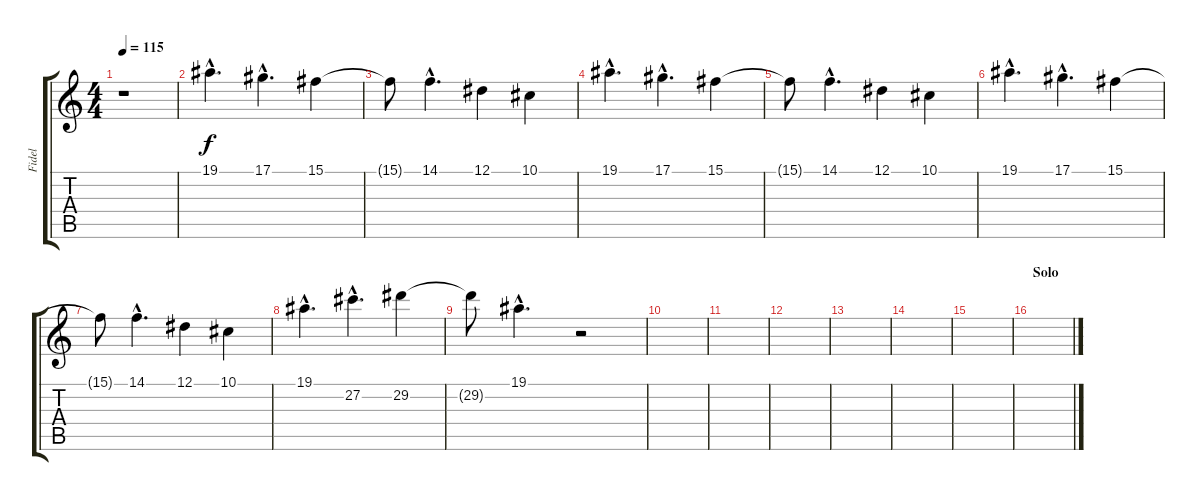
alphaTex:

\track ("Fidel" "Fidel") {instrument electricpiano2}
\staff {score tabs}
\tuning (Eb4 Bb3 Gb3 Db3 Ab2 Eb2) {hide}
\ts (4 4)
\tempo 115
\clef g2
\ks c
r.1{dy f} |
19.1{hac}.4{d} 17.1{hac}.4{d} 15.1.4 |
15.1{t}.8 14.1{hac}.4{d} 12.1.4 10.1.4 |
19.1{hac}.4{d} 17.1{hac}.4{d} 15.1.4 |
15.1{t}.8 14.1{hac}.4{d} 12.1.4 10.1.4 |
19.1{hac}.4{d} 17.1{hac}.4{d} 15.1.4 |
15.1{t}.8 14.1{hac}.4{d} 12.1.4 10.1.4 |
19.1{hac}.4{d} 27.2{hac}.4{d} 29.2.4 |
29.2{t}.8 19.1{hac}.4{d} r.2 |
|
|
|
|
|
|
\section ("" "Solo")
